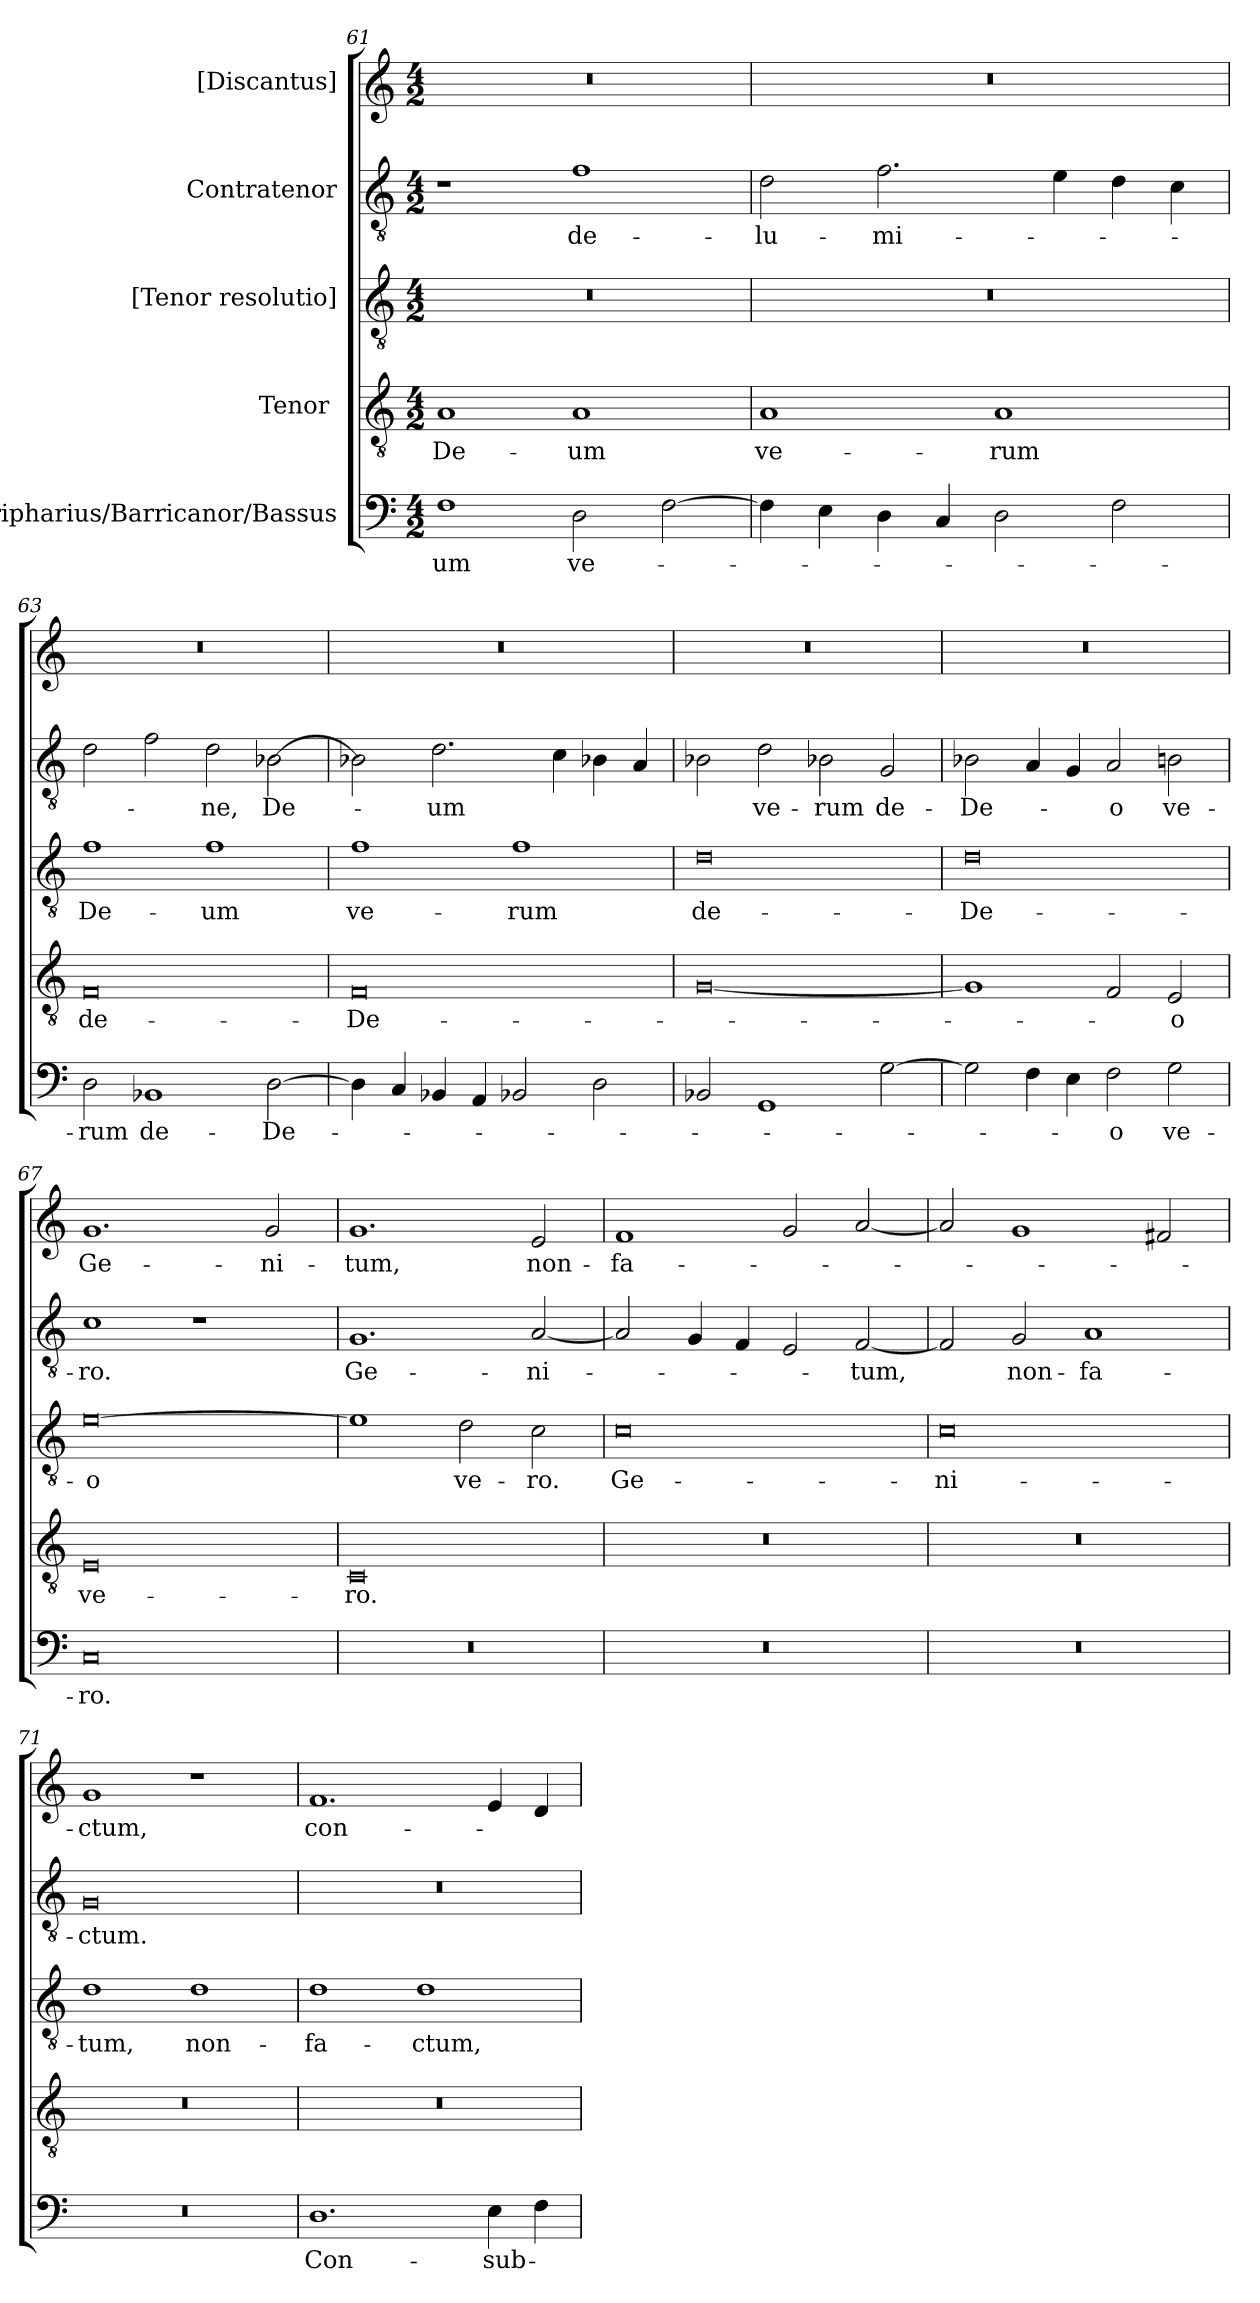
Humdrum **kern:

**kern	**text	**kern	**text	**kern	**text	**kern	**text	**kern	**text
*part5	*part5	*part4	*part4	*part3	*part3	*part2	*part2	*part1	*part1
*staff5	*staff5	*staff4	*staff4	*staff3	*staff3	*staff2	*staff2	*staff1	*staff1
*I"Barripharius/Barricanor/Bassus	*	*I"Tenor [2]	*	*I"[Tenor resolutio]	*	*I"Contratenor	*	*I"[Discantus]	*
*clefF4	*	*clefGv2	*	*clefGv2	*	*clefGv2	*	*clefG2	*
*k[]	*	*k[]	*	*k[]	*	*k[]	*	*k[]	*
*M4/2	*	*M4/2	*	*M4/2	*	*M4/2	*	*M4/2	*
=61	=61	=61	=61	=61	=61	=61	=61	=61	=61
1F\	-um	1A/	De-	0r	.	1r	.	0r	.
2D\	ve-	1A/	-um	.	.	1f\	de-	.	.
[2F\	.	.	.	.	.	.	.	.	.
=62	=62	=62	=62	=62	=62	=62	=62	=62	=62
4F\]	.	1A/	ve-	0r	.	2d\	lu-	0r	.
4E\	.	.	.	.	.	.	.	.	.
4D\	.	.	.	.	.	2.f\	-mi-	.	.
4C/	.	.	.	.	.	.	.	.	.
2D\	.	1A/	-rum	.	.	.	.	.	.
.	.	.	.	.	.	4e\	.	.	.
2F\	.	.	.	.	.	4d\	.	.	.
.	.	.	.	.	.	4c\	.	.	.
=63	=63	=63	=63	=63	=63	=63	=63	=63	=63
2D\	-rum	0F/	de-	1f\	De-	2d\	.	0r	.
1BB-X/	de-	.	.	.	.	2f\	.	.	.
.	.	.	.	1f\	-um	2d\	-ne,	.	.
[2D\	De-	.	.	.	.	[2B-X\	De-	.	.
=64	=64	=64	=64	=64	=64	=64	=64	=64	=64
4D\]	.	0F/	De-	1f\	ve-	2B-X\]	.	0r	.
4C/	.	.	.	.	.	.	.	.	.
4BB-X/	.	.	.	.	.	2.d\	-um	.	.
4AA/	.	.	.	.	.	.	.	.	.
2BB-X/	.	.	.	1f\	-rum	.	.	.	.
.	.	.	.	.	.	4c\	.	.	.
2D\	.	.	.	.	.	4B-X\	.	.	.
.	.	.	.	.	.	4A/	.	.	.
=65	=65	=65	=65	=65	=65	=65	=65	=65	=65
2BB-X/	.	[0G/	.	0d\	de-	2B-X\	.	0r	.
1GG/	.	.	.	.	.	2d\	ve-	.	.
.	.	.	.	.	.	2B-X\	-rum	.	.
[2G\	.	.	.	.	.	2G/	de-	.	.
=66	=66	=66	=66	=66	=66	=66	=66	=66	=66
2G\]	.	1G/]	.	0d\	De-	2B-X\	De-	0r	.
4F\	.	.	.	.	.	4A/	.	.	.
4E\	.	.	.	.	.	4G/	.	.	.
2F\	-o	2F/	.	.	.	2A/	-o	.	.
2G\	ve-	2E/	-o	.	.	2Bn\	ve-	.	.
=67	=67	=67	=67	=67	=67	=67	=67	=67	=67
0C/	-ro.	0E/	ve-	[0e\	-o	1c\	-ro.	1.g/	Ge-
.	.	.	.	.	.	1r	.	.	.
.	.	.	.	.	.	.	.	2g/	-ni-
=68	=68	=68	=68	=68	=68	=68	=68	=68	=68
0r	.	0C/	-ro.	1e\]	.	1.G/	Ge-	1.g/	-tum,
.	.	.	.	2d\	ve-	.	.	.	.
.	.	.	.	2c\	-ro.	[2A/	-ni-	2e/	non-
=69	=69	=69	=69	=69	=69	=69	=69	=69	=69
0r	.	0r	.	0c\	Ge-	2A/]	.	1f/	fa-
.	.	.	.	.	.	4G/	.	.	.
.	.	.	.	.	.	4F/	.	.	.
.	.	.	.	.	.	2E/	.	2g/	.
.	.	.	.	.	.	[2F/	-tum,	[2a/	.
=70	=70	=70	=70	=70	=70	=70	=70	=70	=70
0r	.	0r	.	0c\	-ni-	2F/]	.	2a/]	.
.	.	.	.	.	.	2G/	non-	1g/	.
.	.	.	.	.	.	1A/	fa-	.	.
.	.	.	.	.	.	.	.	2f#X/	.
=71	=71	=71	=71	=71	=71	=71	=71	=71	=71
0r	.	0r	.	1d\	-tum,	0G/	-ctum.	1g/	-ctum,
.	.	.	.	1d\	non-	.	.	1r	.
=72	=72	=72	=72	=72	=72	=72	=72	=72	=72
1.D\	Con-	0r	.	1d\	fa-	0r	.	1.f/	con-
.	.	.	.	1d\	-ctum,	.	.	.	.
4E\	-sub-	.	.	.	.	.	.	4e/	.
4F\	.	.	.	.	.	.	.	4d/	.
=	=	=	=	=	=	=	=	=	=
*-	*-	*-	*-	*-	*-	*-	*-	*-	*-
